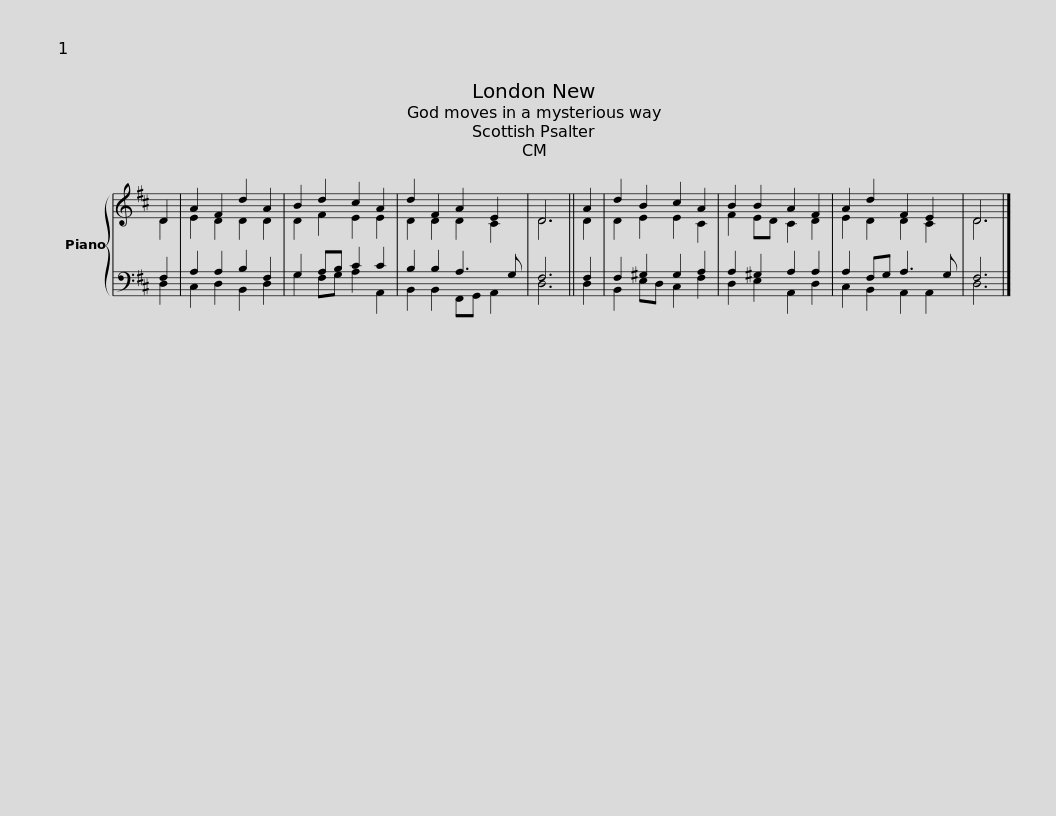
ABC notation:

X:1
%%score { ( 1 2 ) | ( 3 4 ) }
L:1/8
M:none
I:linebreak $
K:D
V:1 treble
V:2 treble
V:3 bass
V:4 bass
V:1
 D2 | A2 F2 d2 A2 | B2 d2 c2 A2 | d2 F2 A2 E2 | D6 ||$ %5
 A2 | d2 B2 c2 A2 | B2 B2 A2 F2 | A2 d2 F2 E2 | D6 |] %10
V:2
 D2 | E2 D2 D2 D2 | D2 F2 E2 E2 | D2 D2 D2 C2 | D6 ||$ %5
 D2 | D2 E2 E2 C2 | F2 ED C2 D2 | E2 D2 D2 C2 | D6 |] %10
V:3
 F,2 | A,2 A,2 B,2 F,2 | G,2 A,B, C2 C2 | B,2 B,2 A,3 G, | F,6 ||$ %5
 F,2 | F,2 ^G,2 G,2 A,2 | A,2 ^G,2 A,2 A,2 | A,2 F,G, A,3 G, | F,6 |] %10
V:4
 D,2 | C,2 D,2 B,,2 D,2 | G,2 F,G, A,2 A,,2 | B,,2 B,,2 F,,G,, A,,2 | D,6 ||$ %5
 D,2 | B,,2 E,D, C,2 F,2 | D,2 E,2 A,,2 D,2 | C,2 B,,2 A,,2 A,,2 | D,6 |] %10
